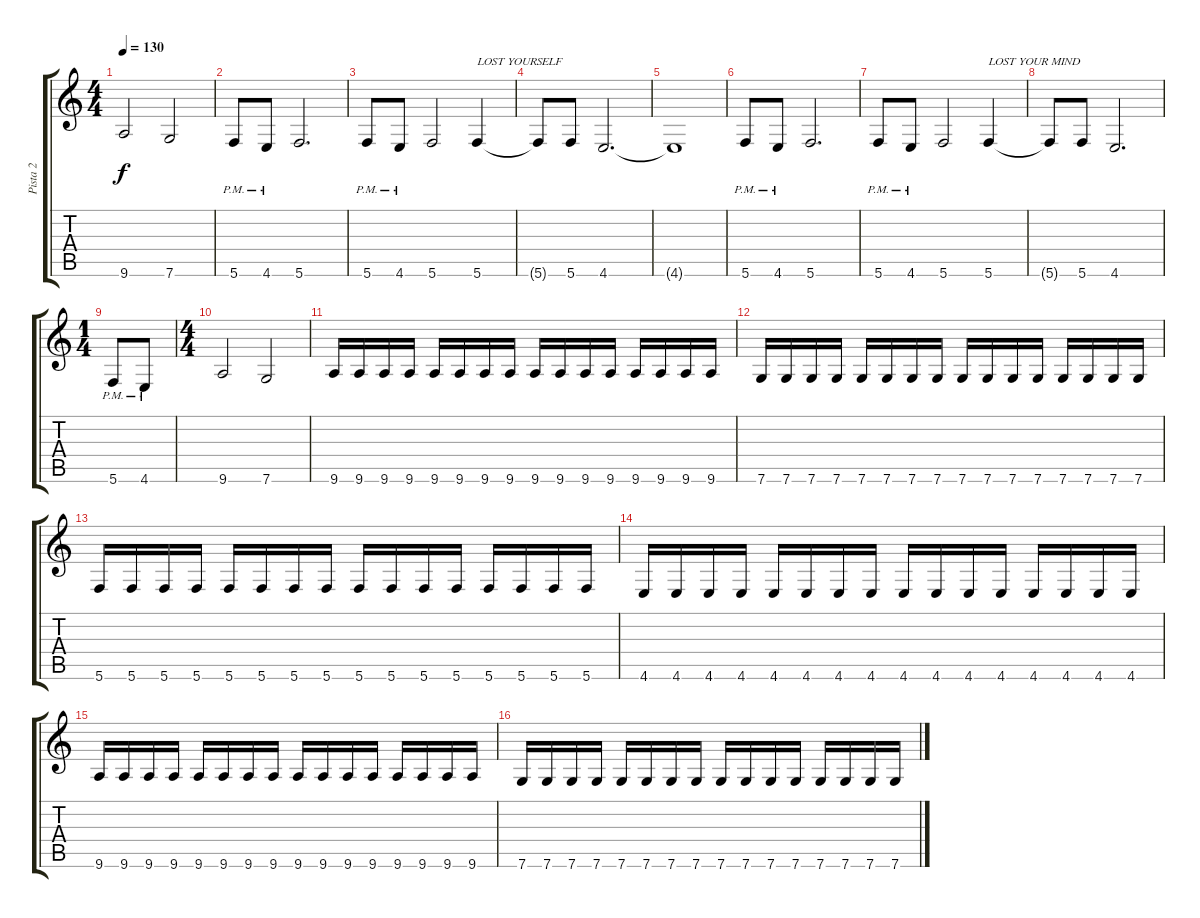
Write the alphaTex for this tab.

\track ("Pista 2" "Pista 2") {instrument electricbasspick}
\staff {score tabs}
\tuning (D4 A3 F3 C3 G2 C2) {hide}
\ts (4 4)
\tempo 130
\clef g2
\ks c
9.6.2{dy f} 7.6.2 |
5.6{pm}.8 4.6{pm}.8 5.6.2{d} |
5.6{pm}.8 4.6{pm}.8 5.6.2 5.6.4{txt "LOST YOURSELF"} |
5.6{t}.8 5.6.8 4.6.2{d} |
4.6{t}.1 |
5.6{pm}.8 4.6{pm}.8 5.6.2{d} |
5.6{pm}.8 4.6{pm}.8 5.6.2 5.6.4{txt "LOST YOUR MIND"} |
5.6{t}.8 5.6.8 4.6.2{d} |
\ts (1 4)
5.6{pm}.8 4.6{pm}.8 |
\ts (4 4)
9.6.2 7.6.2 |
9.6.16 9.6.16 9.6.16 9.6.16 9.6.16 9.6.16 9.6.16 9.6.16 9.6.16 9.6.16 9.6.16 9.6.16 9.6.16 9.6.16 9.6.16 9.6.16 |
7.6.16 7.6.16 7.6.16 7.6.16 7.6.16 7.6.16 7.6.16 7.6.16 7.6.16 7.6.16 7.6.16 7.6.16 7.6.16 7.6.16 7.6.16 7.6.16 |
5.6.16 5.6.16 5.6.16 5.6.16 5.6.16 5.6.16 5.6.16 5.6.16 5.6.16 5.6.16 5.6.16 5.6.16 5.6.16 5.6.16 5.6.16 5.6.16 |
4.6.16 4.6.16 4.6.16 4.6.16 4.6.16 4.6.16 4.6.16 4.6.16 4.6.16 4.6.16 4.6.16 4.6.16 4.6.16 4.6.16 4.6.16 4.6.16 |
9.6.16 9.6.16 9.6.16 9.6.16 9.6.16 9.6.16 9.6.16 9.6.16 9.6.16 9.6.16 9.6.16 9.6.16 9.6.16 9.6.16 9.6.16 9.6.16 |
7.6.16 7.6.16 7.6.16 7.6.16 7.6.16 7.6.16 7.6.16 7.6.16 7.6.16 7.6.16 7.6.16 7.6.16 7.6.16 7.6.16 7.6.16 7.6.16
